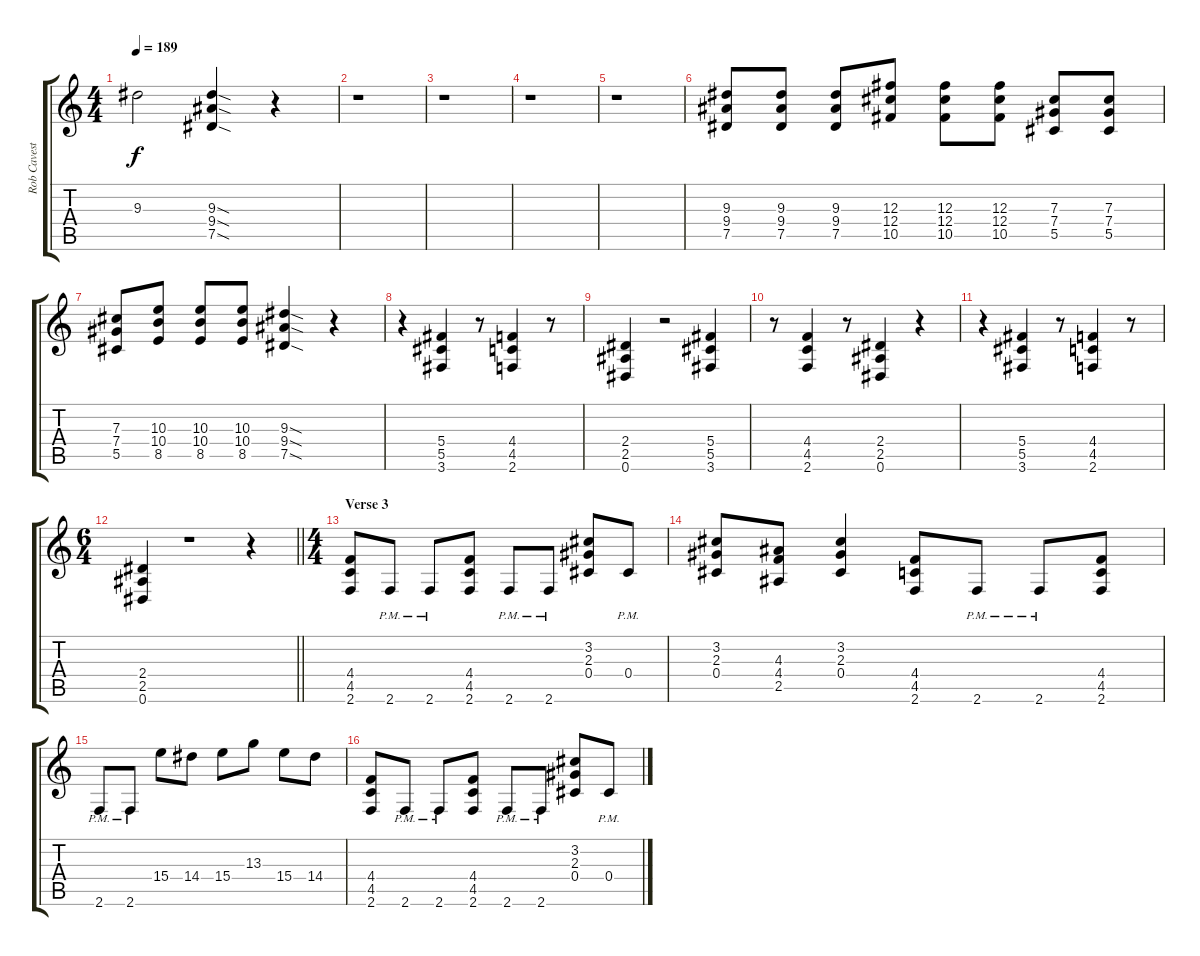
\track ("Rob Cavestany" "Rob Cavest") {instrument distortionguitar}
\staff {score tabs}
\tuning (Eb4 Bb3 Gb3 Db3 Ab2 Eb2) {hide}
\ts (4 4)
\tempo 189
\clef g2
\ks c
9.3{t}.2{dy f} (9.3{sod} 9.4{sod} 7.5{sod}).4{balance 16} r.4 |
r.1 |
r.1 |
r.1 |
r.1 |
(9.3 9.4 7.5).8 (9.3 9.4 7.5).8 (9.3 9.4 7.5).8 (12.3 12.4 10.5).8 (12.3 12.4 10.5).8 (12.3 12.4 10.5).8 (7.3 7.4 5.5).8 (7.3 7.4 5.5).8 |
(7.3 7.4 5.5).8 (10.3 10.4 8.5).8 (10.3 10.4 8.5).8 (10.3 10.4 8.5).8 (9.3{sod} 9.4{sod} 7.5{sod}).4 r.4 |
r.4 (5.4 5.5 3.6).4 r.8 (4.4 4.5 2.6).4 r.8 |
(2.4 2.5 0.6).4 r.2 (5.4 5.5 3.6).4 |
r.8 (4.4 4.5 2.6).4 r.8 (2.4 2.5 0.6).4 r.4 |
r.4 (5.4 5.5 3.6).4 r.8 (4.4 4.5 2.6).4 r.8 |
\ts (6 4)
\barLineRight lightlight
(2.4 2.5 0.6).4 r.1 r.4 |
\ts (4 4)
\section ("" "Verse 3")
(4.4 4.5 2.6).8{balance 4} 2.6{pm}.8 2.6{pm}.8 (4.4 4.5 2.6).8 2.6{pm}.8 2.6{pm}.8 (3.2 2.3 0.4).8 0.4{pm}.8 |
(3.2 2.3 0.4).8 (4.3 4.4 2.5).8 (3.2 2.3 0.4).4 (4.4 4.5 2.6).8 2.6{pm}.8 2.6{pm}.8 (4.4 4.5 2.6).8 |
2.6{pm}.8 2.6{pm}.8 15.4.8 14.4.8 15.4.8 13.3.8 15.4.8 14.4.8 |
(4.4 4.5 2.6).8 2.6{pm}.8 2.6{pm}.8 (4.4 4.5 2.6).8 2.6{pm}.8 2.6{pm}.8 (3.2 2.3 0.4).8 0.4{pm}.8
